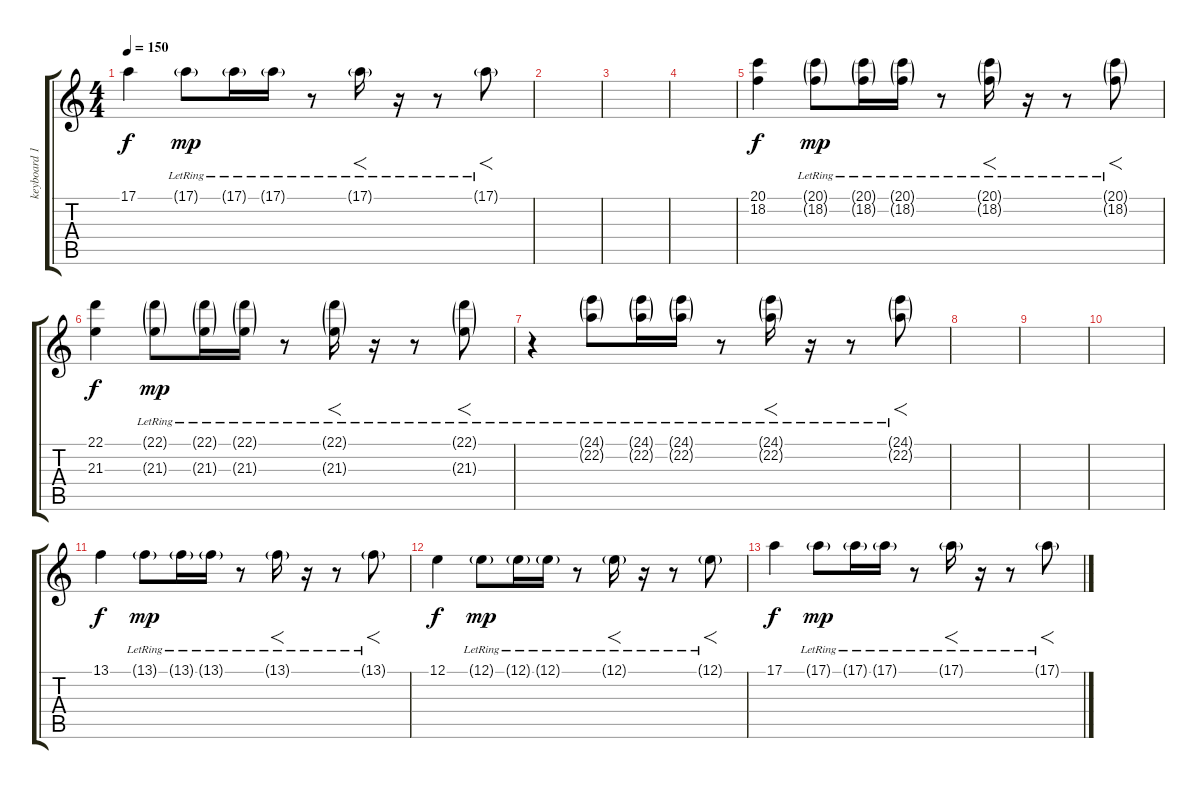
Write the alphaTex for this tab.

\track ("keyboard 1" "keyboard 1") {instrument fx3crystal}
\staff {score tabs}
\tuning (E4 B3 G3 D3 A2 E2) {hide}
\ts (4 4)
\tempo 150
\clef g2
\ks c
17.1.4{dy f balance 0} 17.1{g lr}.8{dy mp balance 8} 17.1{g lr}.16 17.1{g lr}.16 r.8 17.1{g lr}.16{f} r.16 r.8 17.1{g lr}.8{f} |
|
|
|
(20.1 18.2).4{dy f balance 0} (20.1{g} 18.2{g lr}).8{dy mp volume 6 balance 8} (20.1{g} 18.2{g lr}).16 (20.1{g} 18.2{g lr}).16 r.8 (20.1{g} 18.2{g lr}).16{f} r.16 r.8 (20.1{g} 18.2{g lr}).8{f} |
(22.1 21.3).4{dy f balance 16} (22.1{g} 21.3{g lr}).8{dy mp volume 6 balance 8} (22.1{g} 21.3{g lr}).16 (22.1{g} 21.3{g lr}).16 r.8 (22.1{g} 21.3{g lr}).16{f} r.16 r.8 (22.1{g} 21.3{g lr}).8{f} |
r.4{balance 0} (24.1{g} 22.2{g lr}).8{volume 6 balance 8} (24.1{g} 22.2{g lr}).16 (24.1{g} 22.2{g lr}).16 r.8 (24.1{g} 22.2{g lr}).16{f} r.16 r.8 (24.1{g} 22.2{g lr}).8{f} |
|
|
|
13.1.4{dy f balance 0} 13.1{g lr}.8{dy mp balance 8} 13.1{g lr}.16 13.1{g lr}.16 r.8 13.1{g lr}.16{f} r.16 r.8 13.1{g lr}.8{f} |
12.1.4{dy f balance 16} 12.1{g lr}.8{dy mp balance 8} 12.1{g lr}.16 12.1{g lr}.16 r.8 12.1{g lr}.16{f} r.16 r.8 12.1{g lr}.8{f} |
17.1.4{dy f balance 0} 17.1{g lr}.8{dy mp balance 8} 17.1{g lr}.16 17.1{g lr}.16 r.8 17.1{g lr}.16{f} r.16 r.8 17.1{g lr}.8{f}
